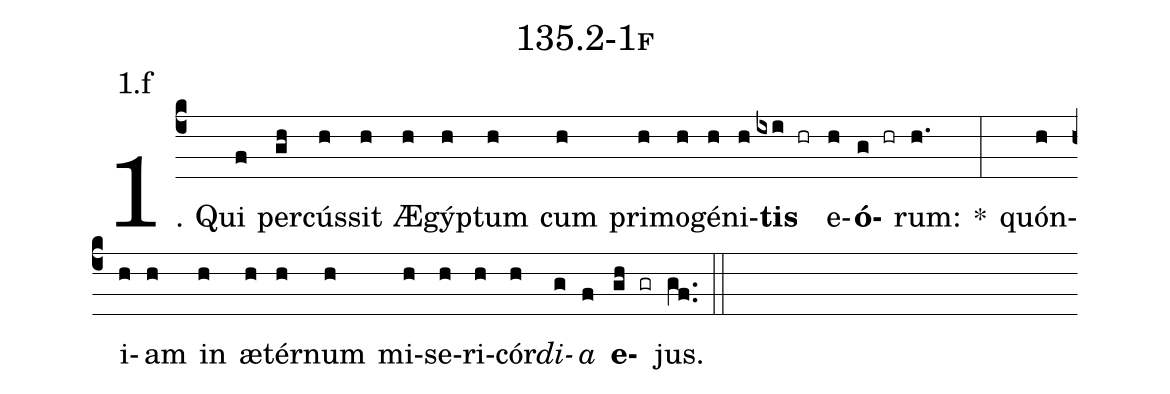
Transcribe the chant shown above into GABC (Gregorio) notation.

name: 135.2-1f;
annotation: 1.f;
%%
(c4)1. Qui(f) per(gh)cús(h)sit(h) Æ(h)gýp(h)tum(h) cum(h) pri(h)mo(h)gé(h)ni(h)<b>tis</b>(ixi hr) e(h)<b>ó</b>(g hr)rum:(h.) *(:) quón(h)i(h)am(h) in(h) æ(h)tér(h)num(h) mi(h)se(h)ri(h)cór(h)<i>di</i>(g)<i>a</i>(f) <b>e</b>(gh gr)jus.(gf..) (::)
